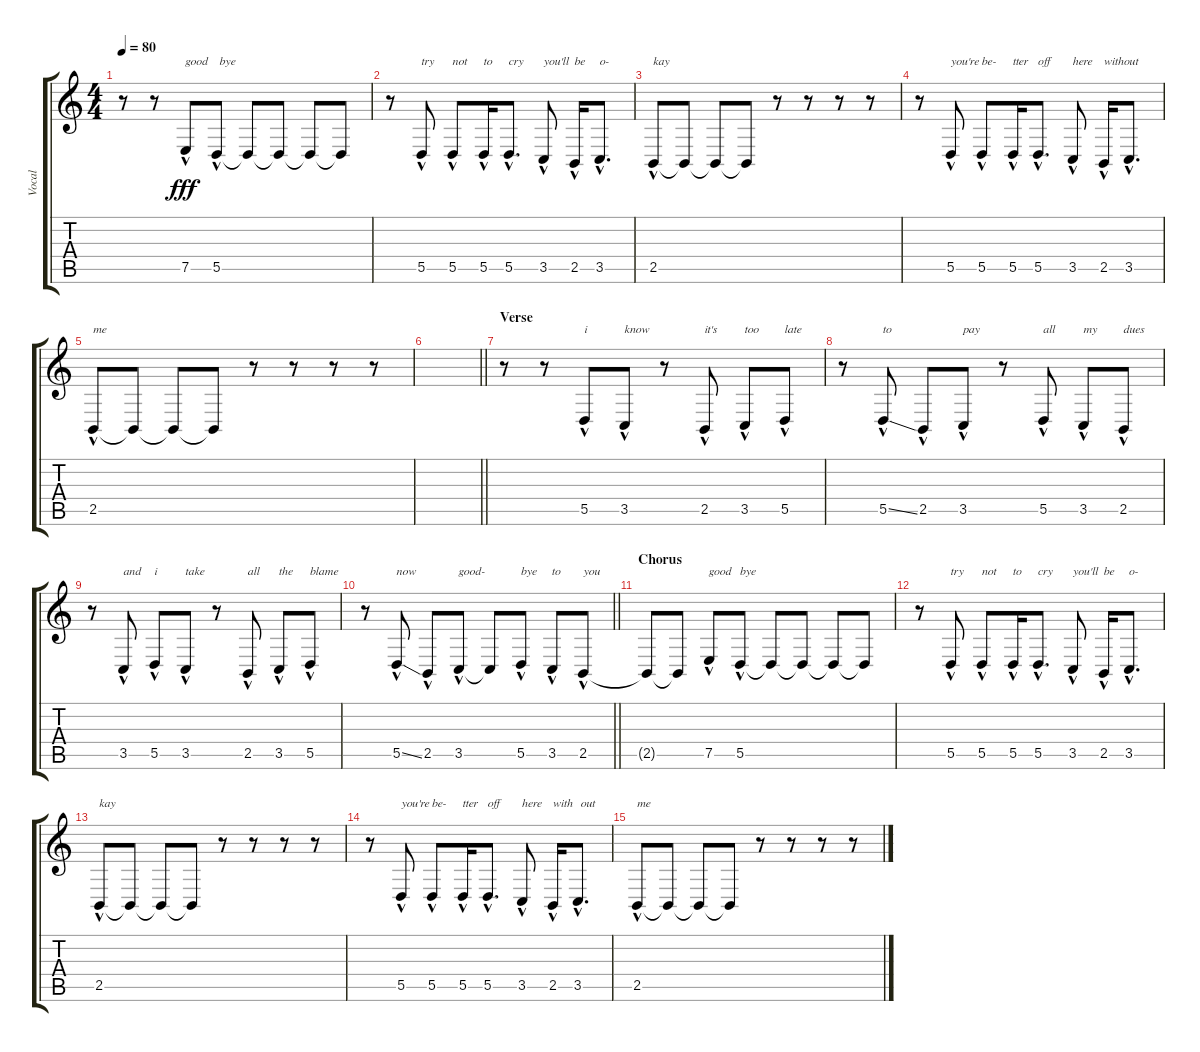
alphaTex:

\track ("Vocal" "Vocal") {mute instrument oboe}
\staff {score tabs}
\tuning (E4 B3 G3 D3 A2 E2) {hide}
\ts (4 4)
\tempo 80
\clef g2
\ks c
r.8{dy fff} r.8 7.5{hac}.8{txt "good"} 5.5{hac}.8{txt " bye"} 5.5{t}.8 5.5{t}.8 5.5{t}.8 5.5{t}.8 |
r.8 5.5{hac}.8{txt "try"} 5.5{hac}.8{txt "not"} 5.5{hac}.16{txt "to"} 5.5{hac}.8{d txt "cry"} 3.5{hac}.8{txt "you'll"} 2.5{hac}.16{txt "be"} 3.5{hac}.8{d txt "o-"} |
2.5{hac}.8{txt "kay"} 2.5{t}.8 2.5{t}.8 2.5{t}.8 r.8 r.8 r.8 r.8 |
r.8 5.5{hac}.8{txt "you're"} 5.5{hac}.8{txt "be-"} 5.5{hac}.16{txt "tter"} 5.5{hac}.8{d txt "off"} 3.5{hac}.8{txt "here"} 2.5{hac}.16{txt "without"} 3.5{hac}.8{d} |
2.5{hac}.8{txt "me"} 2.5{t}.8 2.5{t}.8 2.5{t}.8 r.8 r.8 r.8 r.8 |
\barLineRight lightlight
|
\section ("" "Verse")
r.8 r.8 5.5{hac}.8{txt "i"} 3.5{hac}.8{txt "know"} r.8 2.5{hac}.8{txt "it's"} 3.5{hac}.8{txt "too"} 5.5{hac}.8{txt "late"} |
r.8 5.5{ss hac}.8{txt "to"} 2.5{hac}.8 3.5{hac}.8{txt "pay"} r.8 5.5{hac}.8{txt "all"} 3.5{hac}.8{txt "my"} 2.5{hac}.8{txt "dues"} |
r.8 3.5{hac}.8{txt "and"} 5.5{hac}.8{txt "i"} 3.5{hac}.8{txt "take"} r.8 2.5{hac}.8{txt "all"} 3.5{hac}.8{txt "the"} 5.5{hac}.8{txt "blame"} |
\barLineRight lightlight
r.8 5.5{ss hac}.8{txt "now"} 2.5{hac}.8 3.5{hac}.8{txt "good-"} 3.5{t}.8 5.5{hac}.8{txt "bye"} 3.5{hac}.8{txt "to"} 2.5{hac}.8{txt "you"} |
\section ("" "Chorus")
2.5{t}.8 2.5{t}.8 7.5{hac}.8{txt "good"} 5.5{hac}.8{txt "bye"} 5.5{t}.8 5.5{t}.8 5.5{t}.8 5.5{t}.8 |
r.8 5.5{hac}.8{txt "try"} 5.5{hac}.8{txt "not"} 5.5{hac}.16{txt "to"} 5.5{hac}.8{d txt "cry"} 3.5{hac}.8{txt "you'll"} 2.5{hac}.16{txt "be"} 3.5{hac}.8{d txt "o-"} |
2.5{hac}.8{txt "kay"} 2.5{t}.8 2.5{t}.8 2.5{t}.8 r.8 r.8 r.8 r.8 |
r.8 5.5{hac}.8{txt "you're"} 5.5{hac}.8{txt "be-"} 5.5{hac}.16{txt "tter"} 5.5{hac}.8{d txt "off"} 3.5{hac}.8{txt "here"} 2.5{hac}.16{txt "with"} 3.5{hac}.8{d txt " out"} |
2.5{hac}.8{txt "me"} 2.5{t}.8 2.5{t}.8 2.5{t}.8 r.8 r.8 r.8 r.8
